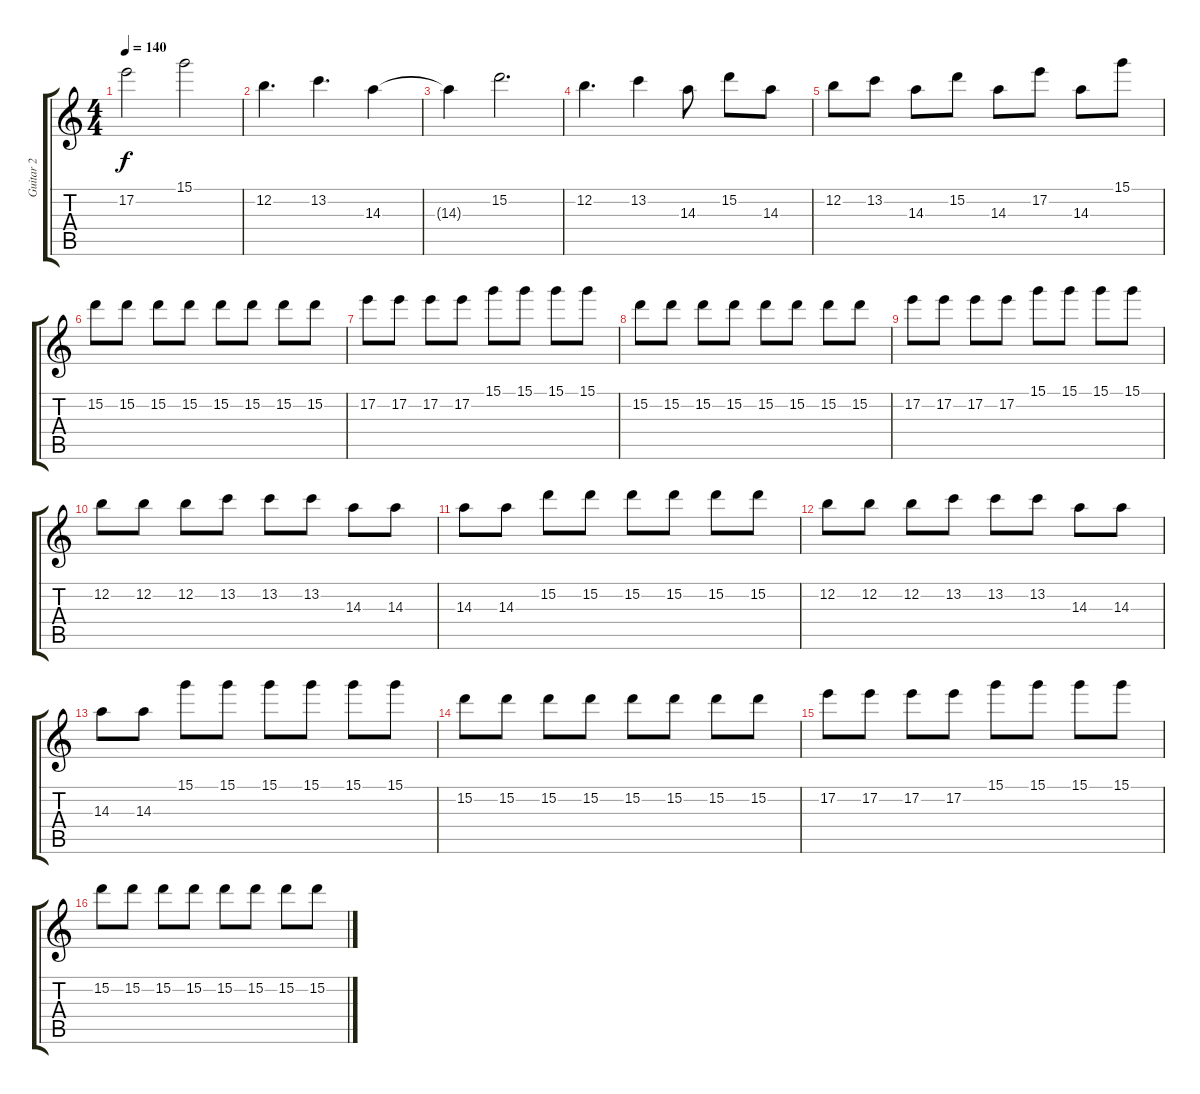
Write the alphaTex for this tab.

\track ("Guitar 2" "Guitar 2") {instrument distortionguitar}
\staff {score tabs}
\tuning (E4 B3 G3 D3 A2 D2) {hide}
\ts (4 4)
\tempo 140
\clef g2
\ks c
17.2.2{dy f} 15.1.2 |
12.2.4{d} 13.2.4{d} 14.3.4 |
14.3{t}.4 15.2.2{d} |
12.2.4{d} 13.2.4 14.3.8 15.2.8 14.3.8 |
12.2.8 13.2.8 14.3.8 15.2.8 14.3.8 17.2.8 14.3.8 15.1.8 |
15.2.8{instrument distortionguitar} 15.2.8 15.2.8 15.2.8 15.2.8 15.2.8 15.2.8 15.2.8 |
17.2.8 17.2.8 17.2.8 17.2.8 15.1.8 15.1.8 15.1.8 15.1.8 |
15.2.8{instrument distortionguitar} 15.2.8 15.2.8 15.2.8 15.2.8 15.2.8 15.2.8 15.2.8 |
17.2.8 17.2.8 17.2.8 17.2.8 15.1.8 15.1.8 15.1.8 15.1.8 |
12.2.8 12.2.8 12.2.8 13.2.8 13.2.8 13.2.8 14.3.8 14.3.8 |
14.3.8 14.3.8 15.2.8 15.2.8 15.2.8 15.2.8 15.2.8 15.2.8 |
12.2.8 12.2.8 12.2.8 13.2.8 13.2.8 13.2.8 14.3.8 14.3.8 |
14.3.8 14.3.8 15.1.8 15.1.8 15.1.8 15.1.8 15.1.8 15.1.8 |
15.2.8{instrument distortionguitar} 15.2.8 15.2.8 15.2.8 15.2.8 15.2.8 15.2.8 15.2.8 |
17.2.8 17.2.8 17.2.8 17.2.8 15.1.8 15.1.8 15.1.8 15.1.8 |
15.2.8{instrument distortionguitar} 15.2.8 15.2.8 15.2.8 15.2.8 15.2.8 15.2.8 15.2.8
